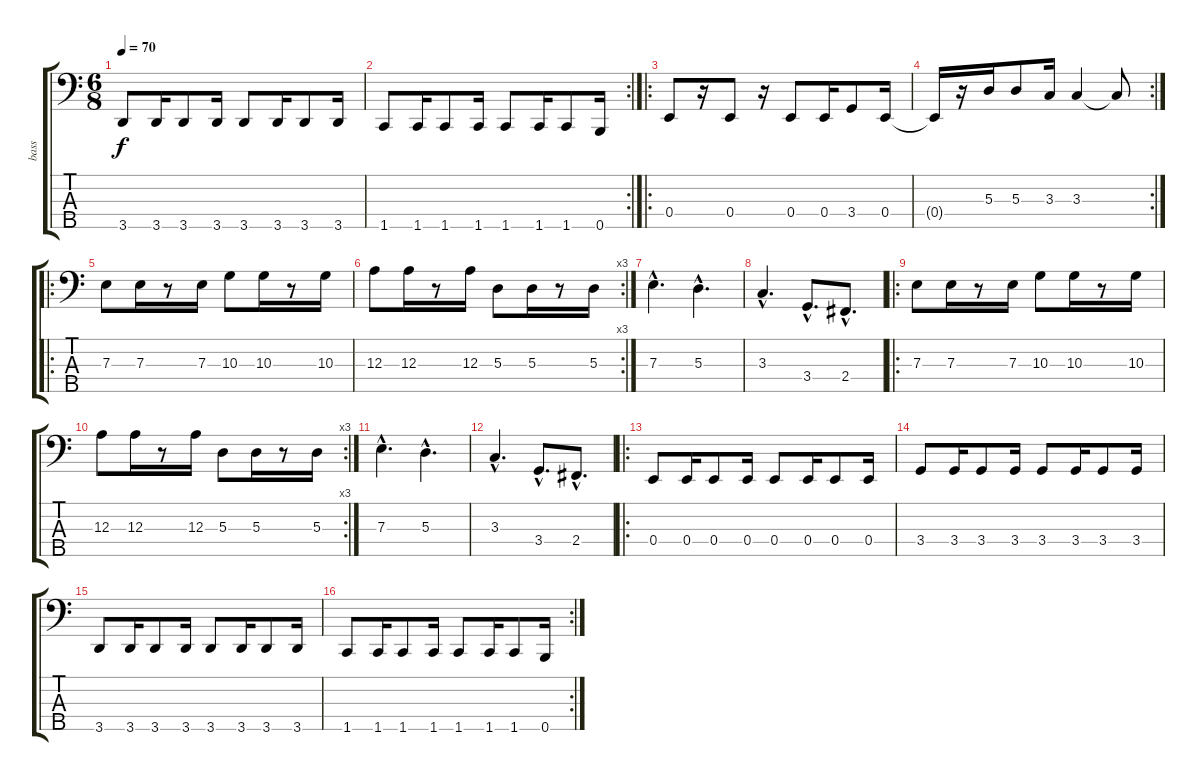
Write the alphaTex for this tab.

\track ("bass" "bass") {instrument electricbassfinger}
\staff {score tabs}
\tuning (G2 D2 A1 E1 B0) {hide}
\ts (6 8)
\tempo 70
\clef f4
\ks c
3.5.8{dy f} 3.5.16 3.5.8 3.5.16 3.5.8 3.5.16 3.5.8 3.5.16 |
\rc 2
1.5.8 1.5.16 1.5.8 1.5.16 1.5.8 1.5.16 1.5.8 0.5.16 |
\ro
0.4.8 r.16 0.4.8 r.16 0.4.8 0.4.16 3.4.8 0.4.16 |
\rc 2
0.4{t}.16 r.16 5.3.16 5.3.8 3.3.16 3.3.4 3.3{t}.8 |
\ro
7.3.8 7.3.16 r.8 7.3.16 10.3.8 10.3.16 r.8 10.3.16 |
\rc 3
12.3.8 12.3.16 r.8 12.3.16 5.3.8 5.3.16 r.8 5.3.16 |
7.3{hac}.4{d} 5.3{hac}.4{d} |
3.3{hac}.4{d} 3.4{hac}.8{d} 2.4{hac}.8{d} |
\ro
7.3.8 7.3.16 r.8 7.3.16 10.3.8 10.3.16 r.8 10.3.16 |
\rc 3
12.3.8 12.3.16 r.8 12.3.16 5.3.8 5.3.16 r.8 5.3.16 |
7.3{hac}.4{d} 5.3{hac}.4{d} |
3.3{hac}.4{d} 3.4{hac}.8{d} 2.4{hac}.8{d} |
\ro
0.4.8 0.4.16 0.4.8 0.4.16 0.4.8 0.4.16 0.4.8 0.4.16 |
3.4.8 3.4.16 3.4.8 3.4.16 3.4.8 3.4.16 3.4.8 3.4.16 |
3.5.8 3.5.16 3.5.8 3.5.16 3.5.8 3.5.16 3.5.8 3.5.16 |
\rc 2
1.5.8 1.5.16 1.5.8 1.5.16 1.5.8 1.5.16 1.5.8 0.5.16
